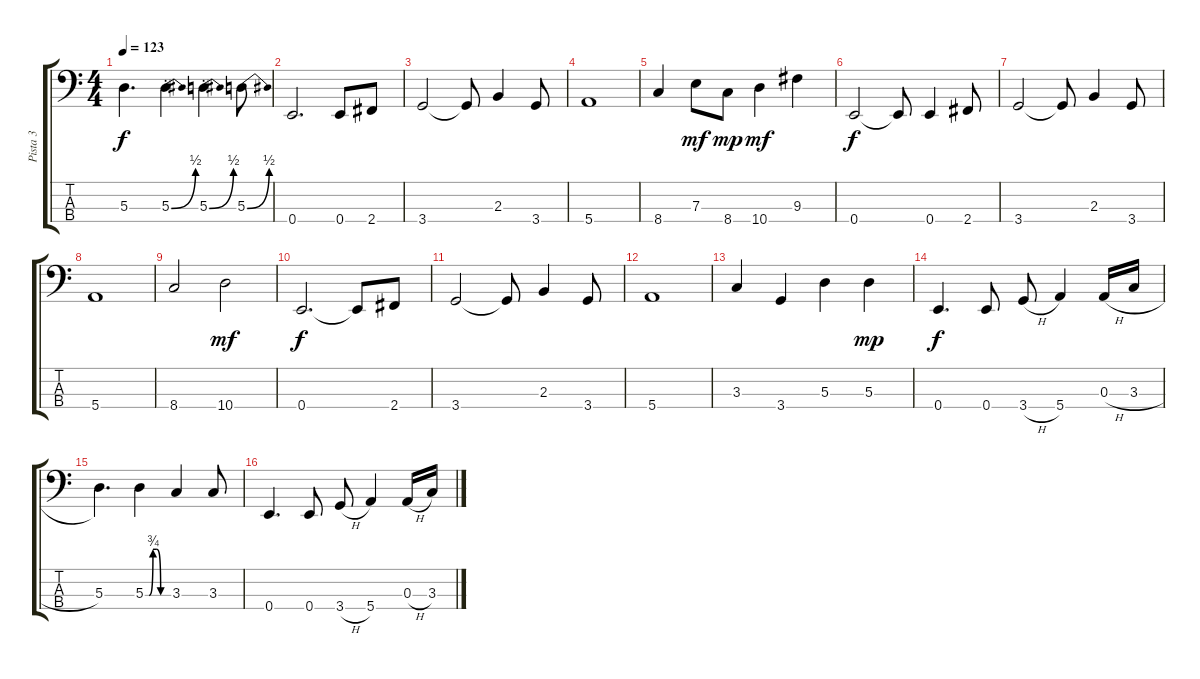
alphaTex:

\track ("Pista 3" "Pista 3") {instrument electricbassfinger}
\staff {score tabs}
\tuning (G2 D2 A1 E1) {hide}
\ts (4 4)
\tempo 123
\clef f4
\ks c
5.3.4{d dy f} 5.3{be (bend 0 0 60 2) st}.4 5.3{be (bend 0 0 60 2) st}.4 5.3{be (bend 0 0 60 2)}.8 |
0.4.2{d} 0.4.8 2.4.8 |
3.4.2 3.4{t}.8 2.3.4 3.4.8 |
5.4.1 |
8.4.4 7.3.8{dy mf} 8.4.8{dy mp} 10.4.4{dy mf} 9.3.4 |
0.4.2{dy f} 0.4{t}.8 0.4.4 2.4.8 |
3.4.2 3.4{t}.8 2.3.4 3.4.8 |
5.4.1 |
8.4.2 10.4.2{dy mf} |
0.4.2{d dy f} 0.4{t}.8 2.4.8 |
3.4.2 3.4{t}.8 2.3.4 3.4.8 |
5.4.1 |
3.3.4 3.4.4 5.3.4 5.3.4{dy mp} |
0.4.4{d dy f} 0.4.8 3.4{h}.8 5.4.4 0.3{h}.16 3.3{h}.16 |
5.3.4{d} 5.3{be (custom 0 0 10 0 20 3 30 3 40 0 60 0)}.4 3.3.4 3.3.8 |
0.4.4{d} 0.4.8 3.4{h}.8 5.4.4 0.3{h}.16 3.3{h}.16
